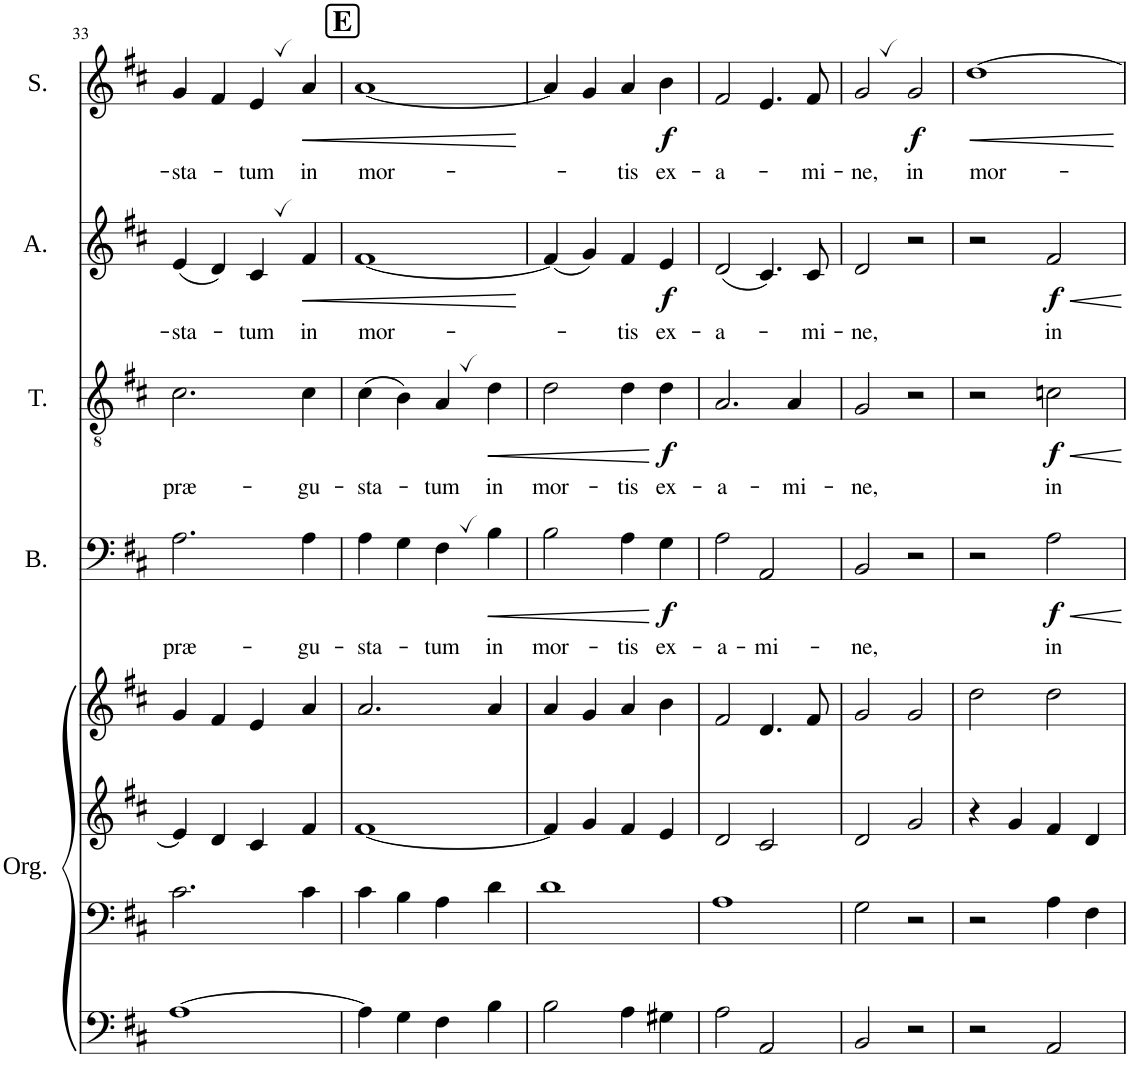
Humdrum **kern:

**kern	**kern	**kern	**kern	**kern	**text	**dynam	**kern	**text	**dynam	**kern	**text	**dynam	**kern	**text	**dynam
*part5	*part5	*part5	*part5	*part4	*part4	*part4	*part3	*part3	*part3	*part2	*part2	*part2	*part1	*part1	*part1
*staff8	*staff7	*staff6	*staff5	*staff4	*staff4	*staff4	*staff3	*staff3	*staff3	*staff2	*staff2	*staff2	*staff1	*staff1	*staff1
*I"Organ	*	*	*	*I"Bass	*	*	*I"Tenor	*	*	*I"Alto	*	*	*I"Soprano	*	*
*I'Org.	*	*	*	*I'B.	*	*	*I'T.	*	*	*I'A.	*	*	*I'S.	*	*
!!LO:PB:g=z
*clefF4	*clefF4	*clefG2	*clefG2	*clefF4	*	*	*clefGv2	*	*	*clefG2	*	*	*clefG2	*	*
*k[f#c#]	*k[f#c#]	*k[f#c#]	*k[f#c#]	*k[f#c#]	*	*	*k[f#c#]	*	*	*k[f#c#]	*	*	*k[f#c#]	*	*
*M4/4	*M4/4	*M4/4	*M4/4	*M4/4	*	*	*M4/4	*	*	*M4/4	*	*	*M4/4	*	*
*met(c)	*met(c)	*met(c)	*met(c)	*met(c)	*	*	*met(c)	*	*	*met(c)	*	*	*met(c)	*	*
=33	=33	=33	=33	=33	=33	=33	=33	=33	=33	=33	=33	=33	=33	=33	=33
!	!	!	!	!	!LO:LY:b	!	!	!LO:LY:b	!	!	!LO:LY:b	!	!	!LO:LY:b	!
[1A	2.c#\	4e/]	4g/	2.A\	præ-	.	2.c#\	præ-	.	(4e/	-sta-	.	4g/	-sta-	.
.	.	4d/	4f#/	.	.	.	.	.	.	4d/)	.	.	4f#/	.	.
!	!	!	!	!	!	!	!	!	!	!	!LO:LY:b	!	!	!LO:LY:b	!
.	.	4c#/	4e/	.	.	.	.	.	.	4c#,/	-tum	.	4e,/	-tum	.
!	!	!	!	!	!LO:LY:b	!	!	!LO:LY:b	!	!	!LO:LY:b	!LO:HP:b	!	!LO:LY:b	!LO:HP:b
.	4c#\	4f#/	4a/	4A\	-gu-	.	4c#\	-gu-	.	4f#/	in	<	4a/	in	<
!!LO:REH:place=s1:a:B:cj:fs=14:t=E
=34	=34	=34	=34	=34	=34	=34	=34	=34	=34	=34	=34	=34	=34	=34	=34
!	!	!	!	!	!LO:LY:b	!	!	!LO:LY:b	!	!	!LO:LY:b	!	!	!LO:LY:b	!
4A\]	4c#\	[1f#	2.a/	4A\	-sta-	.	(4c#\	-sta-	.	[1f#	mor-	.	[1a	mor-	.
4G\	4B\	.	.	4G\	.	.	4B\)	.	.	.	.	.	.	.	.
!	!	!	!	!	!LO:LY:b	!	!	!LO:LY:b	!	!	!	!	!	!	!
4F#\	4A\	.	.	4F#,\	-tum	.	4A,/	-tum	.	.	.	.	.	.	.
!	!	!	!	!	!LO:LY:b	!LO:HP:b	!	!LO:LY:b	!LO:HP:b	!	!	!	!	!	!
4B\	4d\	.	4a/	4B\	in	<	4d\	in	<	.	.	.	.	.	.
.	.	.	.	.	.	.	.	.	.	.	.	[	.	.	[
=35	=35	=35	=35	=35	=35	=35	=35	=35	=35	=35	=35	=35	=35	=35	=35
!	!	!	!	!	!LO:LY:b	!	!	!LO:LY:b	!	!	!	!	!	!	!
2B\	1d	4f#/]	4a/	2B\	mor-	.	2d\	mor-	.	(4f#/]	.	.	4a/]	.	.
.	.	4g/	4g/	.	.	.	.	.	.	4g/)	.	.	4g/	.	.
!	!	!	!	!	!LO:LY:b	!	!	!LO:LY:b	!	!	!LO:LY:b	!	!	!LO:LY:b	!
4A\	.	4f#/	4a/	4A\	-tis	.	4d\	-tis	.	4f#/	-tis	.	4a/	-tis	.
!	!	!	!	!	!LO:LY:b	!LO:DY:n=1:b	!	!LO:LY:b	!LO:DY:n=1:b	!	!LO:LY:b	!LO:DY:b	!	!LO:LY:b	!LO:DY:b
4G#X\	.	4e/	4b\	4G\	ex-	[ f	4d\	ex-	[ f	4e/	ex-	f	4b\	ex-	f
=36	=36	=36	=36	=36	=36	=36	=36	=36	=36	=36	=36	=36	=36	=36	=36
!	!	!	!	!	!LO:LY:b	!	!	!LO:LY:b	!	!	!LO:LY:b	!	!	!LO:LY:b	!
2A\	1A	2d/	2f#/	2A\	-a-	.	2.A/	-a-	.	(2d/	-a-	.	2f#/	-a-	.
!	!	!	!	!	!LO:LY:b	!	!	!	!	!	!	!	!	!	!
2AA/	.	2c#/	4.d/	2AA/	-mi-	.	.	.	.	4.c#/)	.	.	4.e/	.	.
!	!	!	!	!	!	!	!	!LO:LY:b	!	!	!	!	!	!	!
.	.	.	.	.	.	.	4A/	-mi-	.	.	.	.	.	.	.
!	!	!	!	!	!	!	!	!	!	!	!LO:LY:b	!	!	!LO:LY:b	!
.	.	.	8f#/	.	.	.	.	.	.	8c#/	-mi-	.	8f#/	-mi-	.
=37	=37	=37	=37	=37	=37	=37	=37	=37	=37	=37	=37	=37	=37	=37	=37
!	!	!	!	!	!LO:LY:b	!	!	!LO:LY:b	!	!	!LO:LY:b	!	!	!LO:LY:b	!
2BB/	2G\	2d/	2g/	2BB/	-ne,	.	2G/	-ne,	.	2d/	-ne,	.	2g,/	-ne,	.
!	!	!	!	!	!	!	!	!	!	!	!	!	!	!LO:LY:b	!LO:DY:b
2r	2r	2g/	2g/	2r	.	.	2r	.	.	2r	.	.	2g/	in	f
=38	=38	=38	=38	=38	=38	=38	=38	=38	=38	=38	=38	=38	=38	=38	=38
!	!	!	!	!	!	!	!	!	!	!	!	!	!	!LO:LY:b	!LO:HP:b
2r	2r	4r	2dd\	2r	.	.	2r	.	.	2r	.	.	[1dd	mor-	<
.	.	4g/	.	.	.	.	.	.	.	.	.	.	.	.	.
!	!	!	!	!	!LO:LY:b	!LO:DY:b	!	!LO:LY:b	!LO:DY:b	!	!LO:LY:b	!LO:DY:b	!	!	!
2AA/	4A\	4f#/	2dd\	2A\	in	f	2cn\	in	f	2f#/	in	f	.	.	.
.	4F#\	4d/	.	.	.	.	.	.	.	.	.	.	.	.	.
.	.	.	.	.	.	.	.	.	.	.	.	.	.	.	[
=	=	=	=	=	=	=	=	=	=	=	=	=	=	=	=
*-	*-	*-	*-	*-	*-	*-	*-	*-	*-	*-	*-	*-	*-	*-	*-
